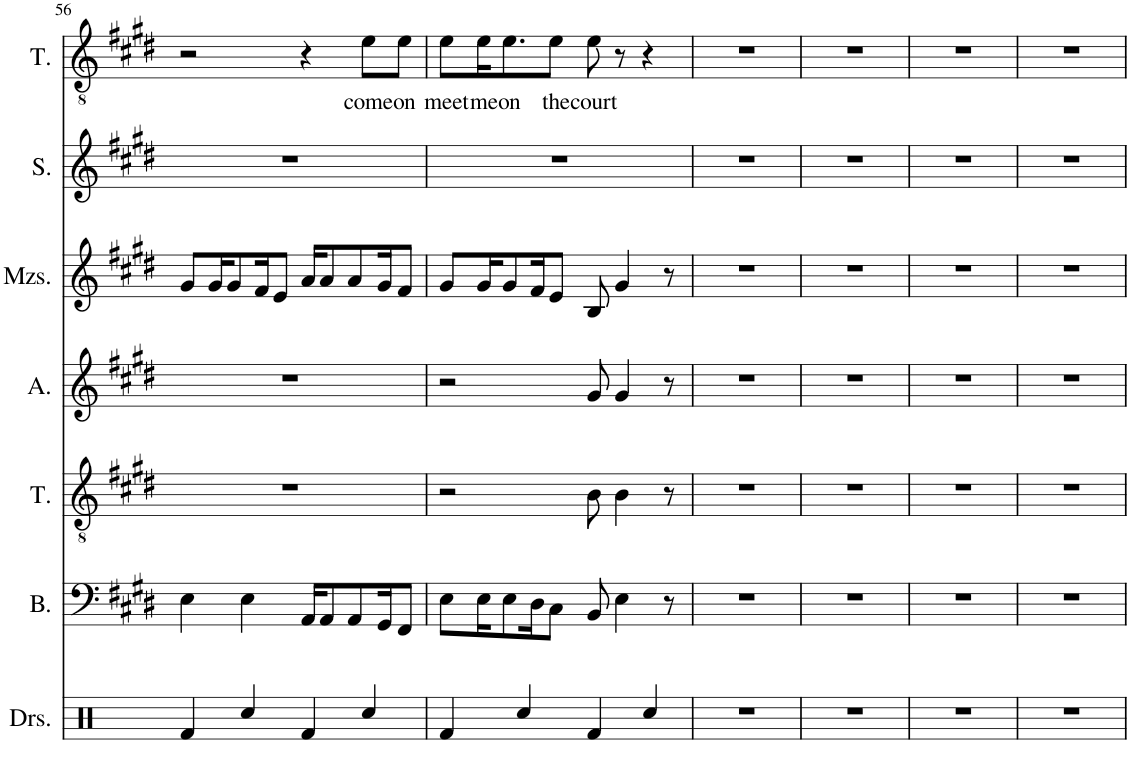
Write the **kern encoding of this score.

**kern	**kern	**kern	**kern	**kern	**kern	**kern	**text
*part7	*part6	*part5	*part4	*part3	*part2	*part1	*part1
*staff7	*staff6	*staff5	*staff4	*staff3	*staff2	*staff1	*staff1
*I"Drumset	*I"Bass	*I"Tenor	*I"Alto	*I"Mezzo-soprano	*I"Soprano	*I"Tenor	*
*I'Drs.	*I'B.	*I'T.	*I'A.	*I'Mzs.	*I'S.	*I'T.	*
!!LO:PB:g=z
*clefX	*clefF4	*clefGv2	*clefG2	*clefG2	*clefG2	*clefGv2	*
*k[]	*k[f#c#g#d#]	*k[f#c#g#d#]	*k[f#c#g#d#]	*k[f#c#g#d#]	*k[f#c#g#d#]	*k[f#c#g#d#]	*
*M4/4	*M4/4	*M4/4	*M4/4	*M4/4	*M4/4	*M4/4	*
=56	=56	=56	=56	=56	=56	=56	=56
4Rf/	4E\	1r	1r	8g#/L	1r	2r	.
.	.	.	.	16g#/K	.	.	.
.	.	.	.	8g#/	.	.	.
4Rcc/	4E\	.	.	.	.	.	.
.	.	.	.	16f#/K	.	.	.
.	.	.	.	8e/J	.	.	.
4Rf/	16AA/KL	.	.	16a/KL	.	4r	.
.	8AA/	.	.	8a/	.	.	.
.	8AA/	.	.	8a/	.	.	.
!	!	!	!	!	!	!	!LO:LY:b
4Rcc/	.	.	.	.	.	8e\L	come
.	16GG#/K	.	.	16g#/K	.	.	.
!	!	!	!	!	!	!	!LO:LY:b
.	8FF#/J	.	.	8f#/J	.	8e\J	on
=57	=57	=57	=57	=57	=57	=57	=57
!	!	!	!	!	!	!	!LO:LY:b
4Rf/	8E\L	2r	2r	8g#/L	1r	8e\L	meet
!	!	!	!	!	!	!	!LO:LY:b
.	16E\K	.	.	16g#/K	.	16e\K	me
!	!	!	!	!	!	!	!LO:LY:b
.	8E\	.	.	8g#/	.	8.e\	on
4Rcc/	.	.	.	.	.	.	.
.	16D#\K	.	.	16f#/K	.	.	.
!	!	!	!	!	!	!	!LO:LY:b
.	8C#\J	.	.	8e/J	.	8e\J	the
!	!	!	!	!	!	!	!LO:LY:b
4Rf/	8BB/	8B\	8g#/	8B/	.	8e\	court
.	4E\	4B\	4g#/	4g#/	.	8r	.
4Rcc/	.	.	.	.	.	4r	.
.	8r	8r	8r	8r	.	.	.
=58	=58	=58	=58	=58	=58	=58	=58
1r	1r	1r	1r	1r	1r	1r	.
=59	=59	=59	=59	=59	=59	=59	=59
1r	1r	1r	1r	1r	1r	1r	.
=60	=60	=60	=60	=60	=60	=60	=60
1r	1r	1r	1r	1r	1r	1r	.
=61	=61	=61	=61	=61	=61	=61	=61
1r	1r	1r	1r	1r	1r	1r	.
=	=	=	=	=	=	=	=
*-	*-	*-	*-	*-	*-	*-	*-
